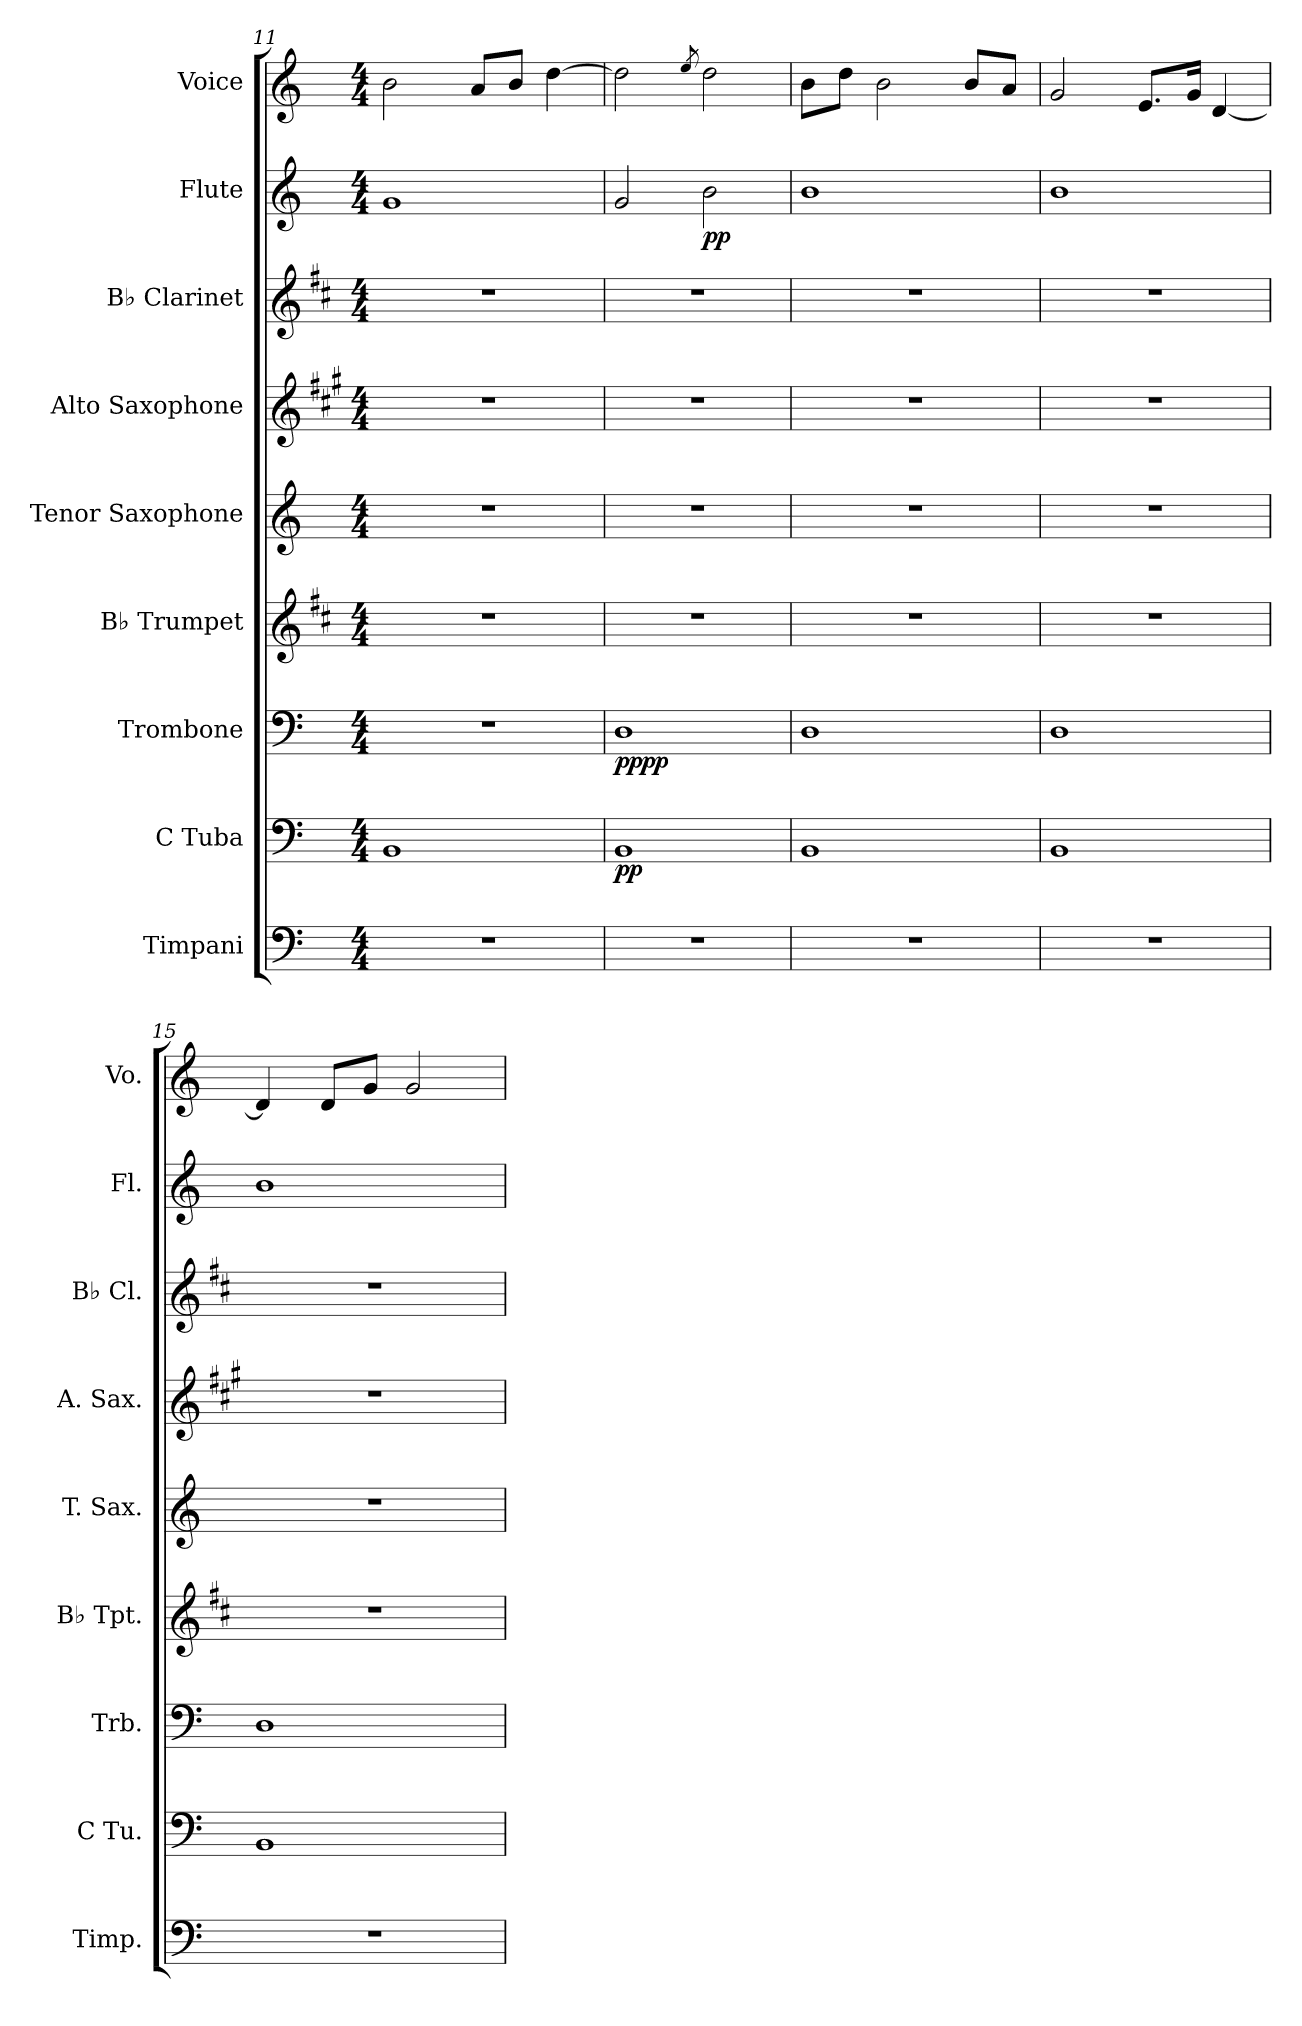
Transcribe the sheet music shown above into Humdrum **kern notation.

**kern	**kern	**dynam	**kern	**dynam	**kern	**kern	**kern	**kern	**kern	**dynam	**kern
*part9	*part8	*part8	*part7	*part7	*part6	*part5	*part4	*part3	*part2	*part2	*part1
*staff9	*staff8	*staff8	*staff7	*staff7	*staff6	*staff5	*staff4	*staff3	*staff2	*staff2	*staff1
*I"Timpani	*I"C Tuba	*	*I"Trombone	*	*I"B♭ Trumpet	*I"Tenor Saxophone	*I"Alto Saxophone	*I"B♭ Clarinet	*I"Flute	*	*I"Voice
*I'Timp.	*I'C Tu.	*	*I'Trb.	*	*I'B♭ Tpt.	*I'T. Sax.	*I'A. Sax.	*I'B♭ Cl.	*I'Fl.	*	*I'Vo.
*clefF4	*clefF4	*	*clefF4	*	*clefG2	*clefG2	*clefG2	*clefG2	*clefG2	*	*clefG2
*	*	*	*	*	*ITrd1c2	*ITrd8c14	*ITrd5c9	*ITrd1c2	*	*	*
*k[]	*k[]	*	*k[]	*	*k[]	*k[]	*k[]	*k[]	*k[]	*	*k[]
*C:	*C:	*	*C:	*	*C:	*C:	*C:	*C:	*C:	*	*C:
*M4/4	*M4/4	*	*M4/4	*	*M4/4	*M4/4	*M4/4	*M4/4	*M4/4	*	*M4/4
=11	=11	=11	=11	=11	=11	=11	=11	=11	=11	=11	=11
1r	1BB	.	1r	.	1r	1r	1r	1r	1g	.	2b\
.	.	.	.	.	.	.	.	.	.	.	8a/L
.	.	.	.	.	.	.	.	.	.	.	8b/J
.	.	.	.	.	.	.	.	.	.	.	[4dd\
=12	=12	=12	=12	=12	=12	=12	=12	=12	=12	=12	=12
!	!	!LO:DY:b	!	!LO:DY:b	!	!	!	!	!	!	!
!	!	!	!	!LO:DY:n=1:b	!	!	!	!	!	!	!
1r	1BB	pp	1D	p ppp	1r	1r	1r	1r	2g/	.	2dd\]
.	.	.	.	.	.	.	.	.	.	.	8qee/
!	!	!	!	!	!	!	!	!	!	!LO:DY:b	!
.	.	.	.	.	.	.	.	.	2b\	pp	2dd\
=13	=13	=13	=13	=13	=13	=13	=13	=13	=13	=13	=13
1r	1BB	.	1D	.	1r	1r	1r	1r	1b	.	8b\L
.	.	.	.	.	.	.	.	.	.	.	8dd\J
.	.	.	.	.	.	.	.	.	.	.	2b\
.	.	.	.	.	.	.	.	.	.	.	8b/L
.	.	.	.	.	.	.	.	.	.	.	8a/J
!!LO:PB:g=z
=14	=14	=14	=14	=14	=14	=14	=14	=14	=14	=14	=14
1r	1BB	.	1D	.	1r	1r	1r	1r	1b	.	2g/
.	.	.	.	.	.	.	.	.	.	.	8.e/L
.	.	.	.	.	.	.	.	.	.	.	16g/Jk
.	.	.	.	.	.	.	.	.	.	.	[4d/
=15	=15	=15	=15	=15	=15	=15	=15	=15	=15	=15	=15
1r	1BB	.	1D	.	1r	1r	1r	1r	1b	.	4d/]
.	.	.	.	.	.	.	.	.	.	.	8d/L
.	.	.	.	.	.	.	.	.	.	.	8g/J
.	.	.	.	.	.	.	.	.	.	.	2g/
=	=	=	=	=	=	=	=	=	=	=	=
*-	*-	*-	*-	*-	*-	*-	*-	*-	*-	*-	*-
